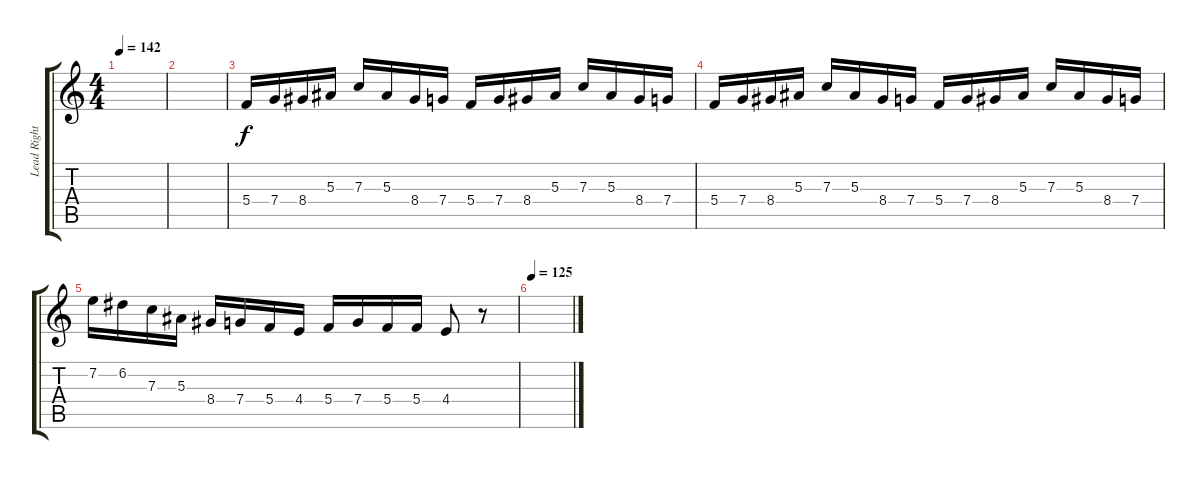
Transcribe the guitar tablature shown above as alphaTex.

\track ("Lead Right" "Lead Right") {instrument overdrivenguitar}
\staff {score tabs}
\tuning (D4 A3 F3 C3 G2 C2) {hide}
\ts (4 4)
\tempo 142
\clef g2
\ks c
|
|
5.4.16 7.4.16 8.4.16 5.3.16 7.3.16 5.3.16 8.4.16 7.4.16 5.4.16 7.4.16 8.4.16 5.3.16 7.3.16 5.3.16 8.4.16 7.4.16 |
5.4.16 7.4.16 8.4.16 5.3.16 7.3.16 5.3.16 8.4.16 7.4.16 5.4.16 7.4.16 8.4.16 5.3.16 7.3.16 5.3.16 8.4.16 7.4.16 |
7.2.16 6.2.16 7.3.16 5.3.16 8.4.16 7.4.16 5.4.16 4.4.16 5.4.16 7.4.16 5.4.16 5.4.16 4.4.8 r.8 |
\tempo 125
